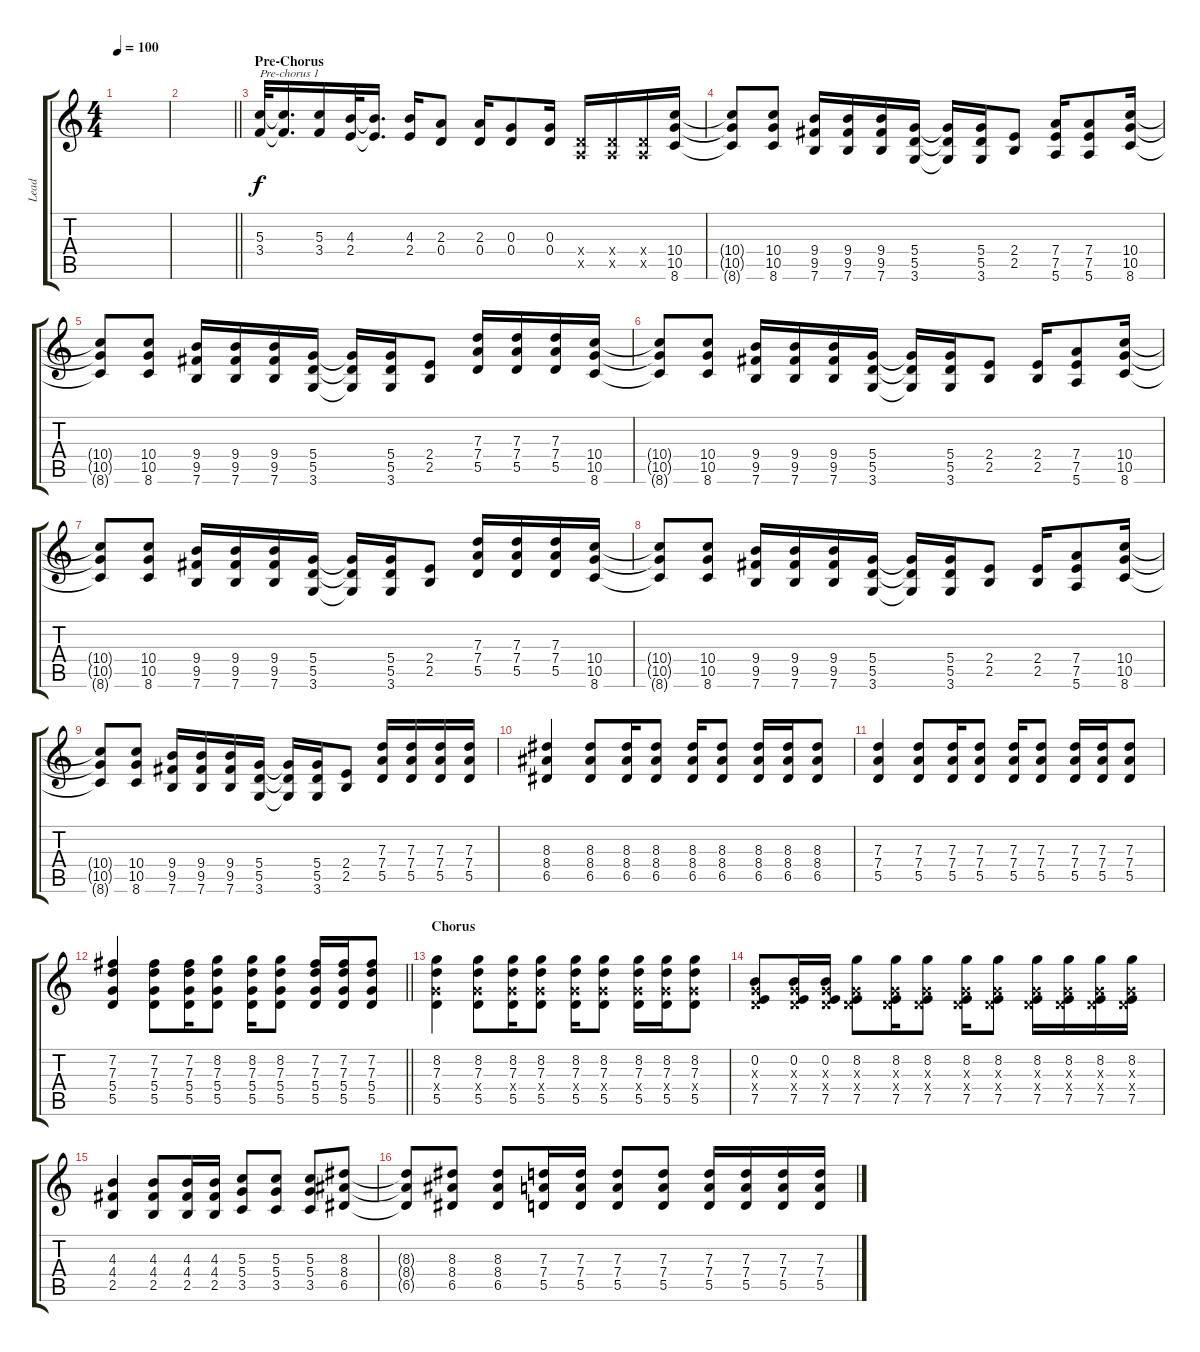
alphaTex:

\track ("Lead" "Lead") {instrument overdrivenguitar}
\staff {score tabs}
\tuning (E4 B3 G3 D3 A2 E2) {hide}
\ts (4 4)
\tempo 100
\clef g2
\ks c
|
\barLineRight lightlight
|
\section ("" "Pre-Chorus")
(5.3 3.4).32{txt "Pre-chorus 1" volume 14} (5.3{t} 3.4{t}).16{d} (5.3 3.4).16 (4.3 2.4).32 (4.3{t} 2.4{t}).16{d} (4.3 2.4).16 (2.3 0.4).8 (2.3 0.4).16 (0.3 0.4).8 (0.3 0.4).16 (0.4{x} 0.5{x}).16 (0.4{x} 0.5{x}).16 (0.4{x} 0.5{x}).16 (10.4 10.5 8.6).16 |
(10.4{t} 10.5{t} 8.6{t}).8 (10.4 10.5 8.6).8 (9.4 9.5 7.6).16 (9.4 9.5 7.6).16 (9.4 9.5 7.6).16 (5.4 5.5 3.6).16 (5.4{t} 5.5{t} 3.6{t}).16 (5.4 5.5 3.6).16 (2.4 2.5).8 (7.4 7.5 5.6).16 (7.4 7.5 5.6).8 (10.4 10.5 8.6).16 |
(10.4{t} 10.5{t} 8.6{t}).8 (10.4 10.5 8.6).8 (9.4 9.5 7.6).16 (9.4 9.5 7.6).16 (9.4 9.5 7.6).16 (5.4 5.5 3.6).16 (5.4{t} 5.5{t} 3.6{t}).16 (5.4 5.5 3.6).16 (2.4 2.5).8 (7.3 7.4 5.5).16 (7.3 7.4 5.5).16 (7.3 7.4 5.5).16 (10.4 10.5 8.6).16 |
(10.4{t} 10.5{t} 8.6{t}).8 (10.4 10.5 8.6).8 (9.4 9.5 7.6).16 (9.4 9.5 7.6).16 (9.4 9.5 7.6).16 (5.4 5.5 3.6).16 (5.4{t} 5.5{t} 3.6{t}).16 (5.4 5.5 3.6).16 (2.4 2.5).8 (2.4 2.5).16 (7.4 7.5 5.6).8 (10.4 10.5 8.6).16 |
(10.4{t} 10.5{t} 8.6{t}).8 (10.4 10.5 8.6).8 (9.4 9.5 7.6).16 (9.4 9.5 7.6).16 (9.4 9.5 7.6).16 (5.4 5.5 3.6).16 (5.4{t} 5.5{t} 3.6{t}).16 (5.4 5.5 3.6).16 (2.4 2.5).8 (7.3 7.4 5.5).16 (7.3 7.4 5.5).16 (7.3 7.4 5.5).16 (10.4 10.5 8.6).16 |
(10.4{t} 10.5{t} 8.6{t}).8 (10.4 10.5 8.6).8 (9.4 9.5 7.6).16 (9.4 9.5 7.6).16 (9.4 9.5 7.6).16 (5.4 5.5 3.6).16 (5.4{t} 5.5{t} 3.6{t}).16 (5.4 5.5 3.6).16 (2.4 2.5).8 (2.4 2.5).16 (7.4 7.5 5.6).8 (10.4 10.5 8.6).16 |
(10.4{t} 10.5{t} 8.6{t}).8 (10.4 10.5 8.6).8 (9.4 9.5 7.6).16 (9.4 9.5 7.6).16 (9.4 9.5 7.6).16 (5.4 5.5 3.6).16 (5.4{t} 5.5{t} 3.6{t}).16 (5.4 5.5 3.6).16 (2.4 2.5).8 (7.3 7.4 5.5).16 (7.3 7.4 5.5).16 (7.3 7.4 5.5).16 (7.3 7.4 5.5).16 |
(8.3 8.4 6.5).4 (8.3 8.4 6.5).8 (8.3 8.4 6.5).16 (8.3 8.4 6.5).8 (8.3 8.4 6.5).16 (8.3 8.4 6.5).8 (8.3 8.4 6.5).16 (8.3 8.4 6.5).16 (8.3 8.4 6.5).8 |
(7.3 7.4 5.5).4 (7.3 7.4 5.5).8 (7.3 7.4 5.5).16 (7.3 7.4 5.5).8 (7.3 7.4 5.5).16 (7.3 7.4 5.5).8 (7.3 7.4 5.5).16 (7.3 7.4 5.5).16 (7.3 7.4 5.5).8 |
\barLineRight lightlight
(7.2 7.3 5.4 5.5).4{volume 8} (7.2 7.3 5.4 5.5).8 (7.2 7.3 5.4 5.5).16 (8.2 7.3 5.4 5.5).8 (8.2 7.3 5.4 5.5).16 (8.2 7.3 5.4 5.5).8 (7.2 7.3 5.4 5.5).16 (7.2 7.3 5.4 5.5).16 (7.2 7.3 5.4 5.5).8 |
\section ("" "Chorus")
(8.2 7.3 5.4{x} 5.5).4 (8.2 7.3 5.4{x} 5.5).8 (8.2 7.3 5.4{x} 5.5).16 (8.2 7.3 5.4{x} 5.5).8 (8.2 7.3 5.4{x} 5.5).16 (8.2 7.3 5.4{x} 5.5).8 (8.2 7.3 5.4{x} 5.5).16 (8.2 7.3 5.4{x} 5.5).16 (8.2 7.3 5.4{x} 5.5).8 |
(0.2 0.3{x} 0.4{x} 7.5).8 (0.2 0.3{x} 0.4{x} 7.5).16 (0.2 0.3{x} 0.4{x} 7.5).16 (8.2 0.3{x} 0.4{x} 7.5).8 (8.2 0.3{x} 0.4{x} 7.5).16 (8.2 0.3{x} 0.4{x} 7.5).8 (8.2 0.3{x} 0.4{x} 7.5).16 (8.2 0.3{x} 0.4{x} 7.5).8 (8.2 0.3{x} 0.4{x} 7.5).16 (8.2 0.3{x} 0.4{x} 7.5).16 (8.2 0.3{x} 0.4{x} 7.5).16 (8.2 0.3{x} 0.4{x} 7.5).16 |
(4.3 4.4 2.5).4 (4.3 4.4 2.5).8 (4.3 4.4 2.5).16 (4.3 4.4 2.5).16 (5.3 5.4 3.5).8 (5.3 5.4 3.5).8 (5.3 5.4 3.5).8 (8.3 8.4 6.5).8 |
(8.3{t} 8.4{t} 6.5{t}).8 (8.3 8.4 6.5).8 (8.3 8.4 6.5).8 (7.3 7.4 5.5).16 (7.3 7.4 5.5).16 (7.3 7.4 5.5).8 (7.3 7.4 5.5).8 (7.3 7.4 5.5).16 (7.3 7.4 5.5).16 (7.3 7.4 5.5).16 (7.3 7.4 5.5).16
